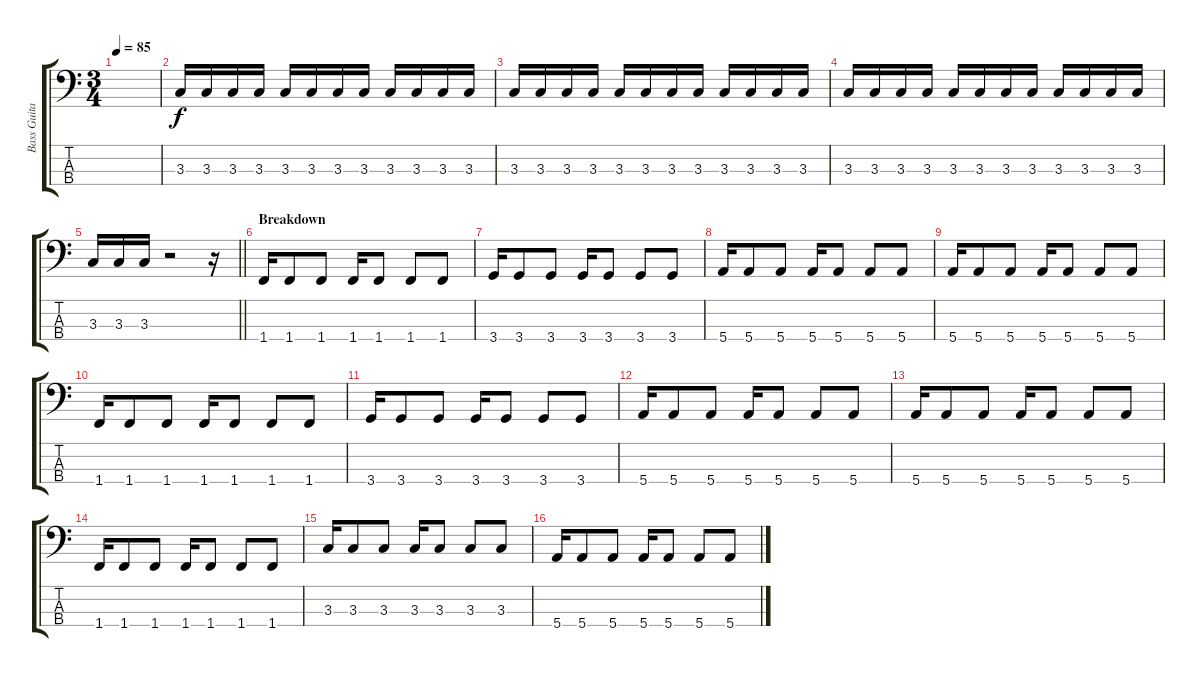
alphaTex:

\track ("Bass Guitar (Sajjad)" "Bass Guita") {instrument electricbassfinger}
\staff {score tabs}
\tuning (G2 D2 A1 E1) {hide}
\ts (3 4)
\tempo 85
\clef f4
\ks c
|
3.3.16{volume 13 balance 8 instrument electricbassfinger} 3.3.16 3.3.16 3.3.16 3.3.16 3.3.16 3.3.16 3.3.16 3.3.16 3.3.16 3.3.16 3.3.16 |
3.3.16 3.3.16 3.3.16 3.3.16 3.3.16 3.3.16 3.3.16 3.3.16 3.3.16 3.3.16 3.3.16 3.3.16 |
3.3.16 3.3.16 3.3.16 3.3.16 3.3.16 3.3.16 3.3.16 3.3.16 3.3.16 3.3.16 3.3.16 3.3.16 |
\barLineRight lightlight
3.3.16 3.3.16 3.3.16 r.2 r.16 |
\section ("" "Breakdown")
1.4.16{volume 13 balance 8 instrument electricbassfinger} 1.4.8 1.4.8 1.4.16 1.4.8 1.4.8 1.4.8 |
3.4.16 3.4.8 3.4.8 3.4.16 3.4.8 3.4.8 3.4.8 |
5.4.16 5.4.8 5.4.8 5.4.16 5.4.8 5.4.8 5.4.8 |
5.4.16 5.4.8 5.4.8 5.4.16 5.4.8 5.4.8 5.4.8 |
1.4.16 1.4.8 1.4.8 1.4.16 1.4.8 1.4.8 1.4.8 |
3.4.16 3.4.8 3.4.8 3.4.16 3.4.8 3.4.8 3.4.8 |
5.4.16 5.4.8 5.4.8 5.4.16 5.4.8 5.4.8 5.4.8 |
5.4.16 5.4.8 5.4.8 5.4.16 5.4.8 5.4.8 5.4.8 |
1.4.16 1.4.8 1.4.8 1.4.16 1.4.8 1.4.8 1.4.8 |
3.3.16 3.3.8 3.3.8 3.3.16 3.3.8 3.3.8 3.3.8 |
5.4.16 5.4.8 5.4.8 5.4.16 5.4.8 5.4.8 5.4.8
